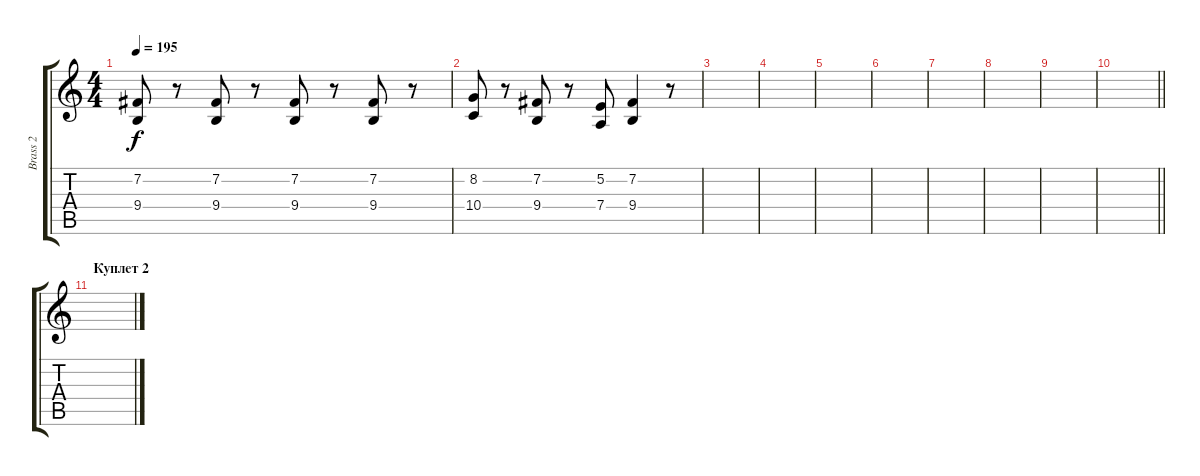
\track ("Brass 2" "Brass 2") {instrument synthbrass1}
\staff {score tabs}
\tuning (E4 B3 G3 D3 A2 E2) {hide}
\ts (4 4)
\tempo 195
\clef g2
\ks c
(7.2 9.4).8{dy f} r.8 (7.2 9.4).8 r.8 (7.2 9.4).8 r.8 (7.2 9.4).8 r.8 |
(8.2 10.4).8 r.8 (7.2 9.4).8 r.8 (5.2 7.4).8 (7.2 9.4).4 r.8 |
|
|
|
|
|
|
|
\barLineRight lightlight
|
\section ("" "Куплет 2")
